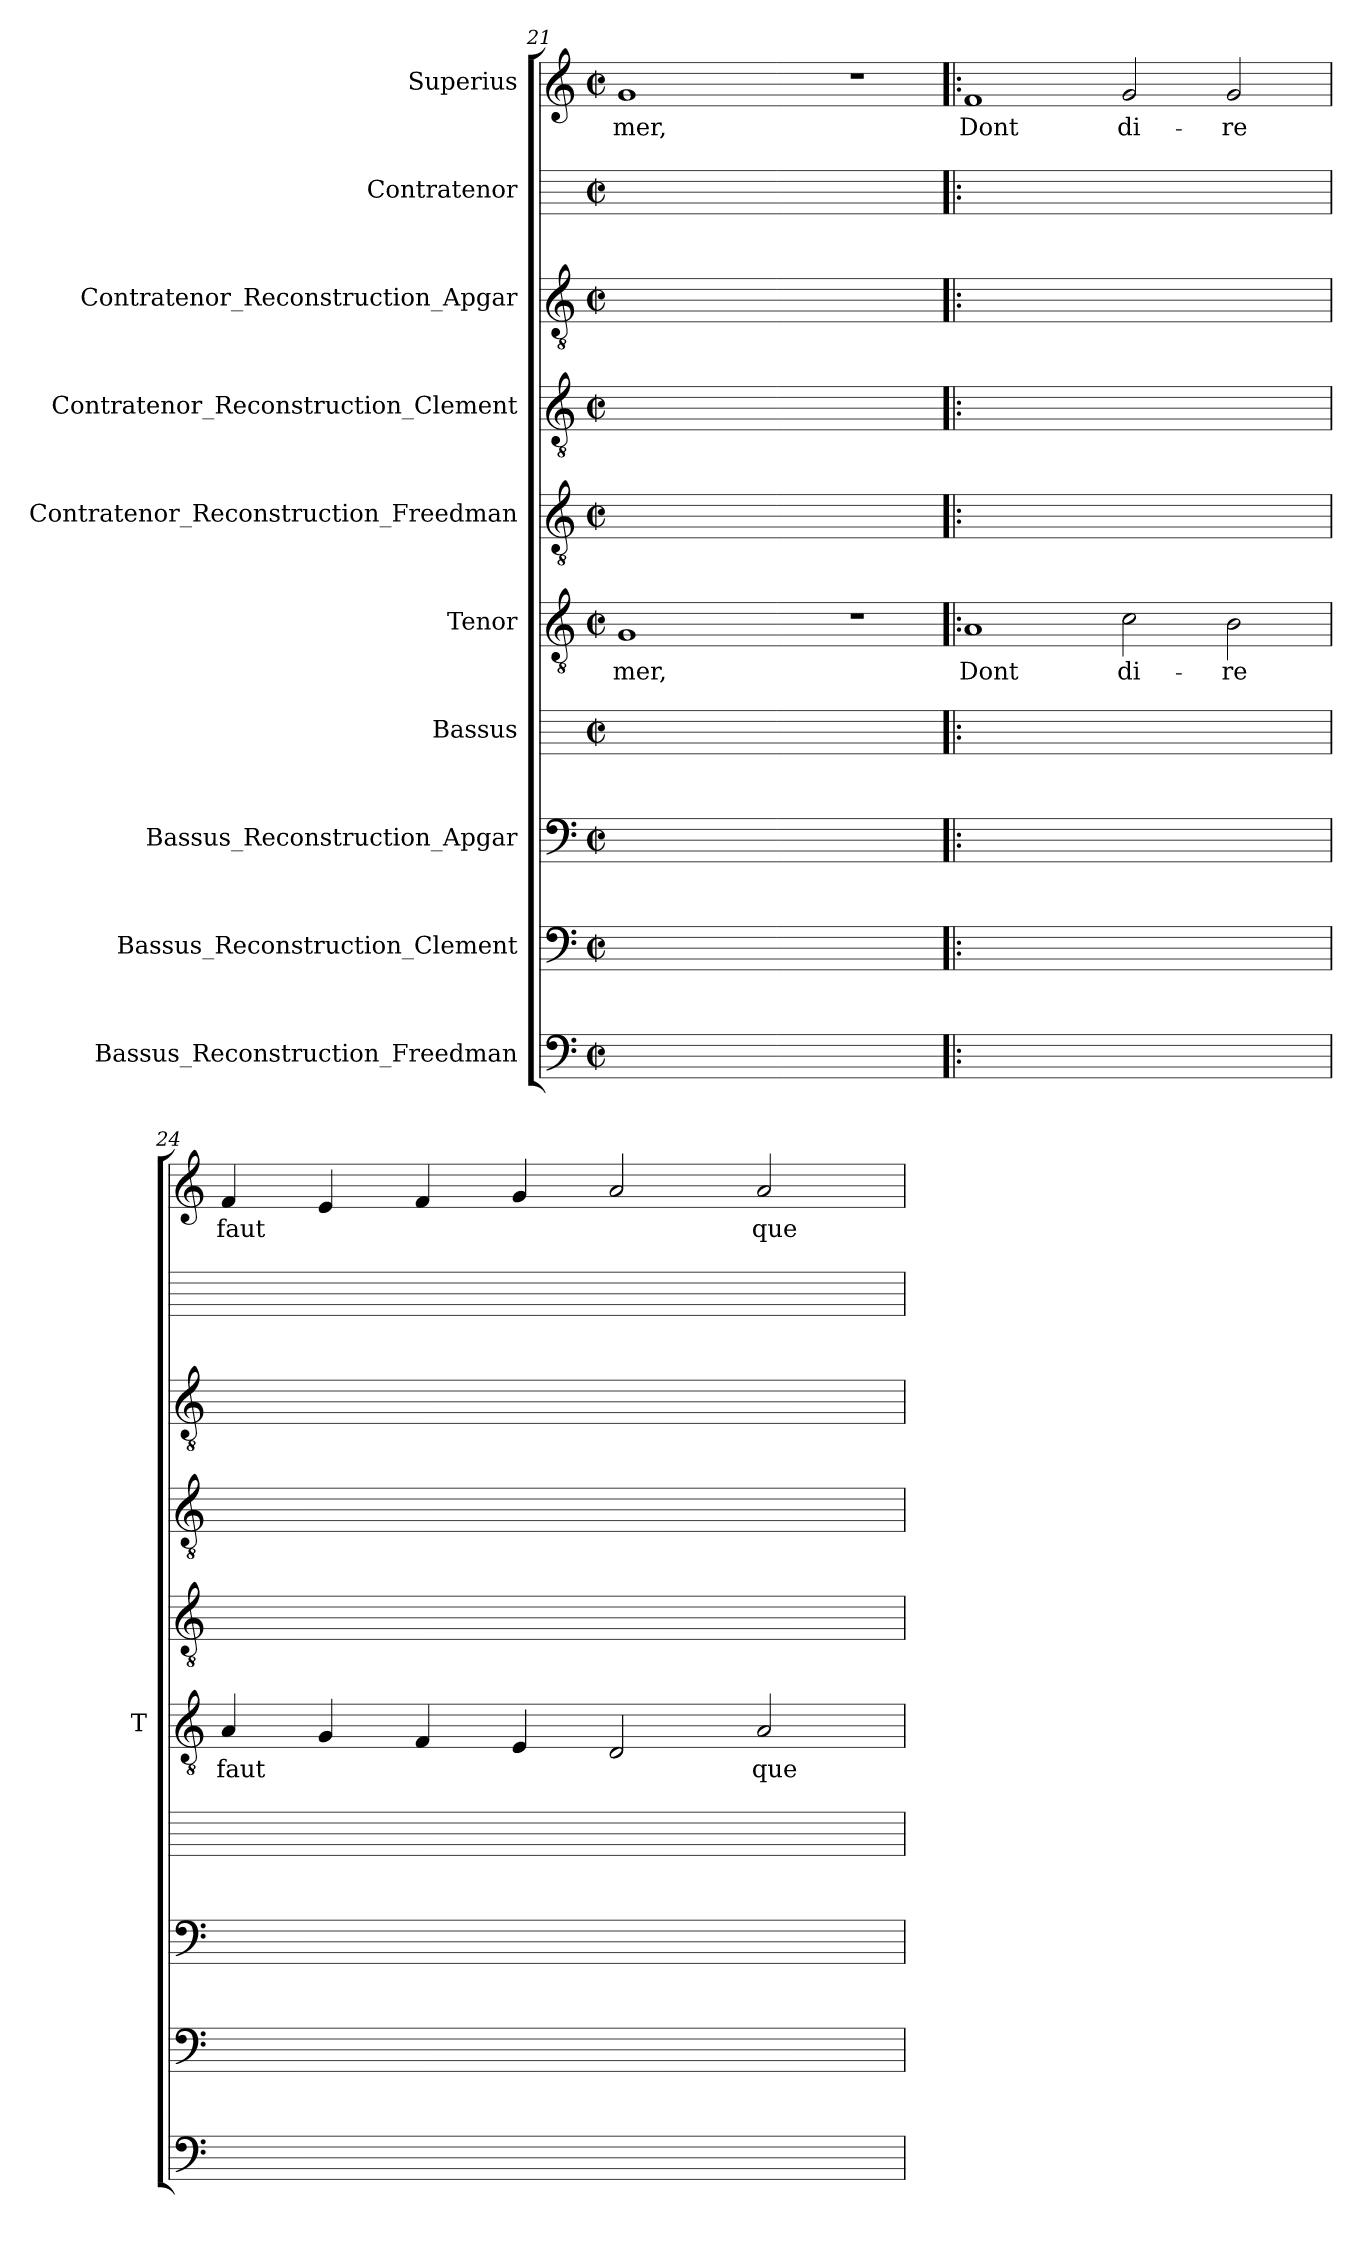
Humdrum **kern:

**kern	**kern	**kern	**kern	**kern	**text	**kern	**kern	**kern	**kern	**kern	**text
*part10	*part9	*part8	*part7	*part6	*part6	*part5	*part4	*part3	*part2	*part1	*part1
*staff10	*staff9	*staff8	*staff7	*staff6	*staff6	*staff5	*staff4	*staff3	*staff2	*staff1	*staff1
*I"Bassus_Reconstruction_Freedman	*I"Bassus_Reconstruction_Clement	*I"Bassus_Reconstruction_Apgar	*I"Bassus	*I"Tenor	*	*I"Contratenor_Reconstruction_Freedman	*I"Contratenor_Reconstruction_Clement	*I"Contratenor_Reconstruction_Apgar	*I"Contratenor	*I"Superius	*
*	*	*	*	*I'T	*	*	*	*	*	*	*
*clefF4	*clefF4	*clefF4	*	*clefGv2	*	*clefGv2	*clefGv2	*clefGv2	*	*clefG2	*
*k[]	*k[]	*k[]	*	*k[]	*	*k[]	*k[]	*k[]	*	*k[]	*
*C:	*C:	*C:	*	*C:	*	*C:	*C:	*C:	*	*C:	*
*M2/2	*M2/2	*M2/2	*M2/2	*M2/2	*	*M2/2	*M2/2	*M2/2	*M2/2	*M2/2	*
*met(c|)	*met(c|)	*met(c|)	*met(c|)	*met(c|)	*	*met(c|)	*met(c|)	*met(c|)	*met(c|)	*met(c|)	*
=21	=21	=21	=21	=21	=21	=21	=21	=21	=21	=21	=21
1ryy	1ryy	1ryy	1ryy	1G	-mer,	1ryy	1ryy	1ryy	1ryy	1g	-mer,
=22-	=22-	=22-	=22-	=22-	=22-	=22-	=22-	=22-	=22-	=22-	=22-
1ryy	1ryy	1ryy	1ryy	1r	.	1ryy	1ryy	1ryy	1ryy	1r	.
=23!|:	=23!|:	=23!|:	=23!|:	=23!|:	=23!|:	=23!|:	=23!|:	=23!|:	=23!|:	=23!|:	=23!|:
0ryy	0ryy	0ryy	0ryy	1A	-Dont	0ryy	0ryy	0ryy	0ryy	1f	-Dont
.	.	.	.	2c	di-	.	.	.	.	2g	di-
.	.	.	.	2B	-re	.	.	.	.	2g	-re
!!LO:PB:g=z
=24	=24	=24	=24	=24	=24	=24	=24	=24	=24	=24	=24
0ryy	0ryy	0ryy	0ryy	4A	-faut	0ryy	0ryy	0ryy	0ryy	4f	-faut
.	.	.	.	4G	.	.	.	.	.	4e	.
.	.	.	.	4F	.	.	.	.	.	4f	.
.	.	.	.	4E	.	.	.	.	.	4g	.
.	.	.	.	2D	.	.	.	.	.	2a	.
.	.	.	.	2A	-que	.	.	.	.	2a	-que
=	=	=	=	=	=	=	=	=	=	=	=
*-	*-	*-	*-	*-	*-	*-	*-	*-	*-	*-	*-
